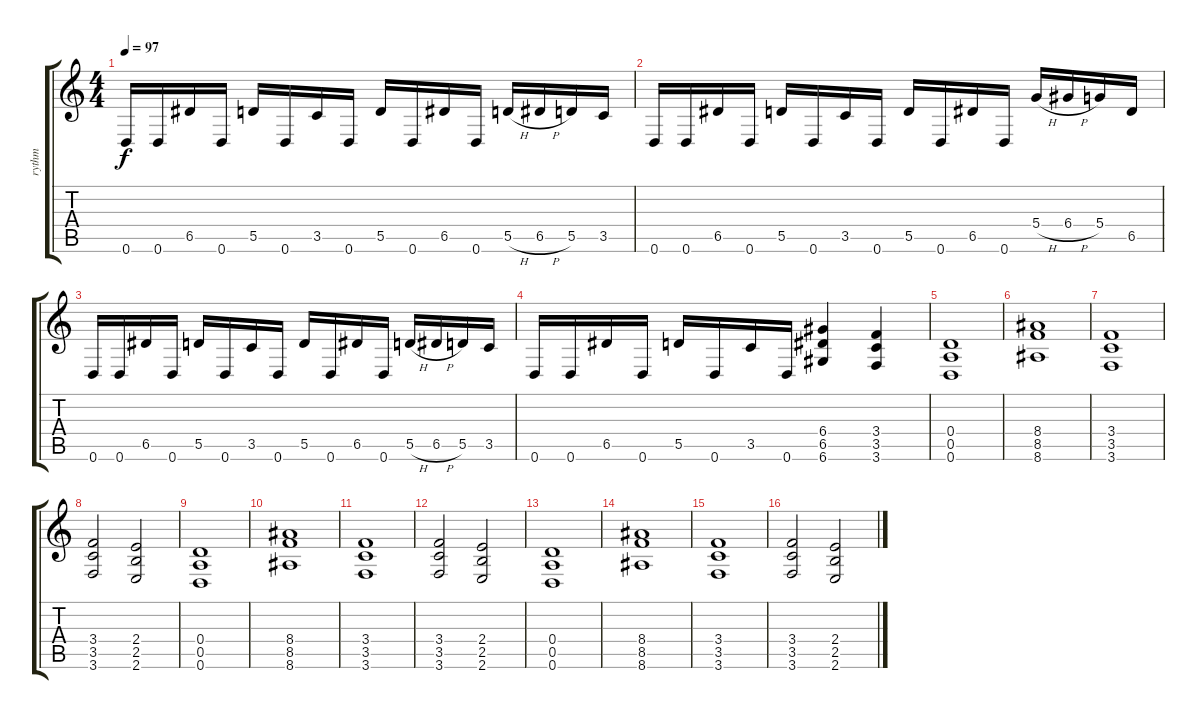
\track ("rythm" "rythm") {instrument distortionguitar}
\staff {score tabs}
\tuning (E4 B3 G3 D3 A2 D2) {hide}
\ts (4 4)
\tempo 97
\clef g2
\ks c
0.6.16{dy f} 0.6.16 6.5.16 0.6.16 5.5.16 0.6.16 3.5.16 0.6.16 5.5.16 0.6.16 6.5.16 0.6.16 5.5{h}.16 6.5{h}.16 5.5.16 3.5.16 |
0.6.16 0.6.16 6.5.16 0.6.16 5.5.16 0.6.16 3.5.16 0.6.16 5.5.16 0.6.16 6.5.16 0.6.16 5.4{h}.16 6.4{h}.16 5.4.16 6.5.16 |
0.6.16 0.6.16 6.5.16 0.6.16 5.5.16 0.6.16 3.5.16 0.6.16 5.5.16 0.6.16 6.5.16 0.6.16 5.5{h}.16 6.5{h}.16 5.5.16 3.5.16 |
0.6.16 0.6.16 6.5.16 0.6.16 5.5.16 0.6.16 3.5.16 0.6.16 (6.4 6.5 6.6).4 (3.4 3.5 3.6).4 |
(0.4 0.5 0.6).1 |
(8.4 8.5 8.6).1 |
(3.4 3.5 3.6).1 |
(3.4 3.5 3.6).2 (2.4 2.5 2.6).2 |
(0.4 0.5 0.6).1 |
(8.4 8.5 8.6).1 |
(3.4 3.5 3.6).1 |
(3.4 3.5 3.6).2 (2.4 2.5 2.6).2 |
(0.4 0.5 0.6).1 |
(8.4 8.5 8.6).1 |
(3.4 3.5 3.6).1 |
(3.4 3.5 3.6).2 (2.4 2.5 2.6).2
